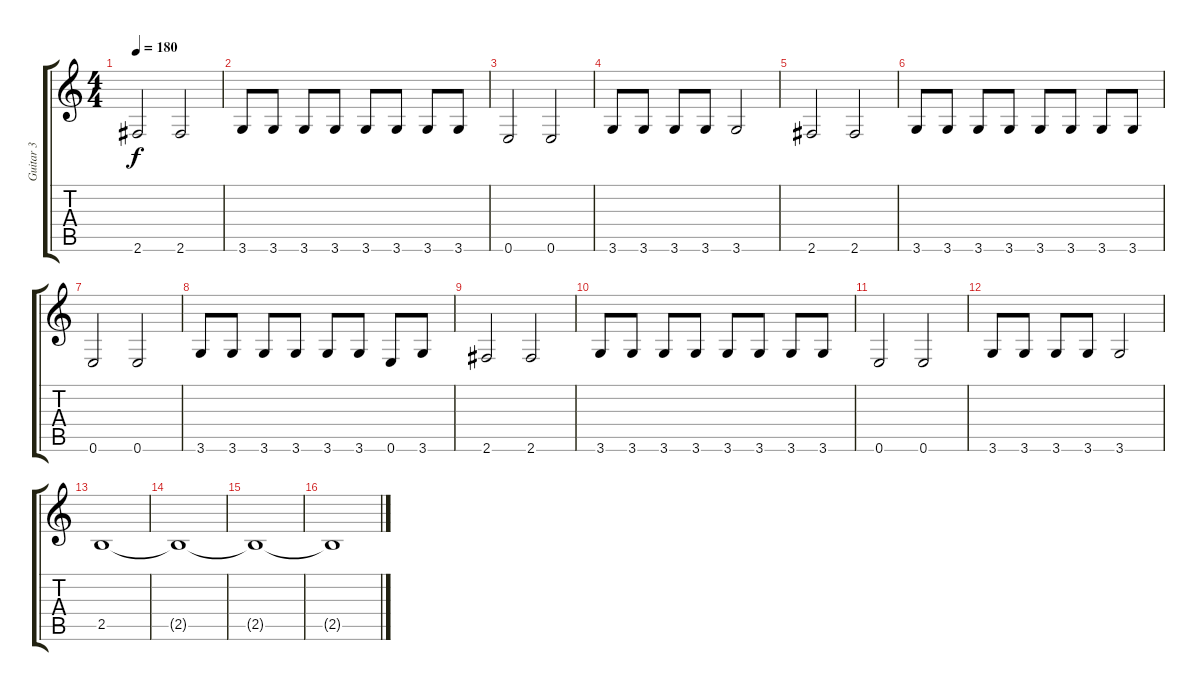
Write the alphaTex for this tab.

\track ("Guitar 3" "Guitar 3") {instrument overdrivenguitar}
\staff {score tabs}
\tuning (E4 B3 G3 D3 A2 E2) {hide}
\ts (4 4)
\tempo 180
\clef g2
\ks c
2.6.2{dy f} 2.6.2 |
3.6.8 3.6.8 3.6.8 3.6.8 3.6.8 3.6.8 3.6.8 3.6.8 |
0.6.2 0.6.2 |
3.6.8 3.6.8 3.6.8 3.6.8 3.6.2 |
2.6.2 2.6.2 |
3.6.8 3.6.8 3.6.8 3.6.8 3.6.8 3.6.8 3.6.8 3.6.8 |
0.6.2 0.6.2 |
3.6.8 3.6.8 3.6.8 3.6.8 3.6.8 3.6.8 0.6.8 3.6.8 |
2.6.2 2.6.2 |
3.6.8 3.6.8 3.6.8 3.6.8 3.6.8 3.6.8 3.6.8 3.6.8 |
0.6.2 0.6.2 |
3.6.8 3.6.8 3.6.8 3.6.8 3.6.2 |
2.5.1 |
2.5{t}.1 |
2.5{t}.1 |
2.5{t}.1
